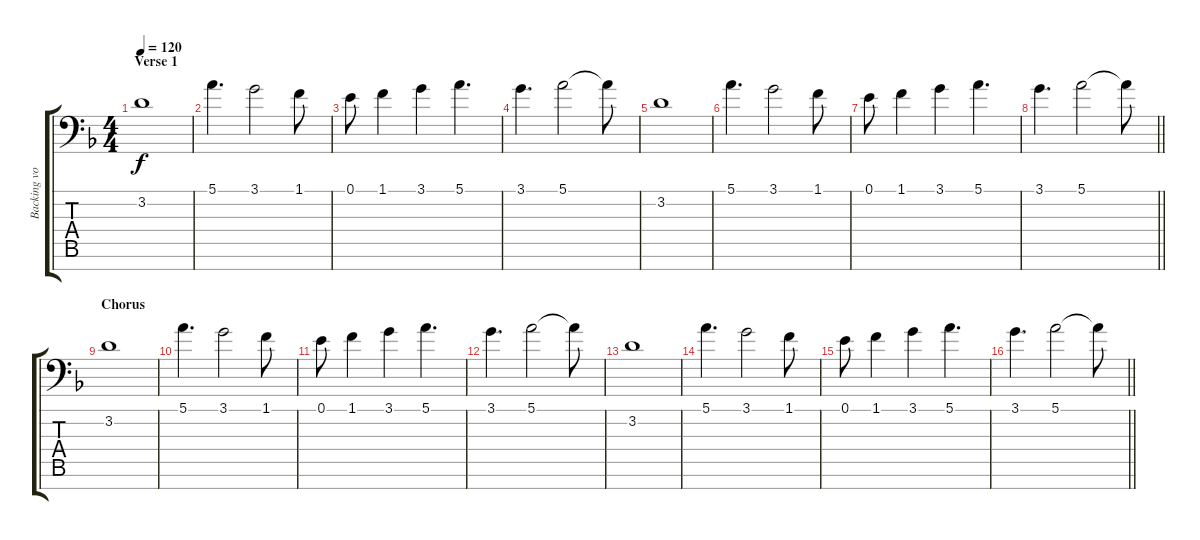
\track ("Backing vocals" "Backing vo") {instrument choiraahs}
\staff {score tabs}
\tuning (E4 B3 G3 D3 A2 E2 C-1) {hide}
\ts (4 4)
\section ("" "Verse 1")
\tempo 120
\clef f4
\ks f
3.2.1{dy f} |
5.1.4{d} 3.1.2 1.1.8 |
0.1.8 1.1.4 3.1.4 5.1.4{d} |
3.1.4{d} 5.1.2 5.1{t}.8 |
3.2.1 |
5.1.4{d} 3.1.2 1.1.8 |
0.1.8 1.1.4 3.1.4 5.1.4{d} |
\barLineRight lightlight
3.1.4{d} 5.1.2 5.1{t}.8 |
\section ("" "Chorus")
3.2.1 |
5.1.4{d} 3.1.2 1.1.8 |
0.1.8 1.1.4 3.1.4 5.1.4{d} |
3.1.4{d} 5.1.2 5.1{t}.8 |
3.2.1 |
5.1.4{d} 3.1.2 1.1.8 |
0.1.8 1.1.4 3.1.4 5.1.4{d} |
\barLineRight lightlight
3.1.4{d} 5.1.2 5.1{t}.8
